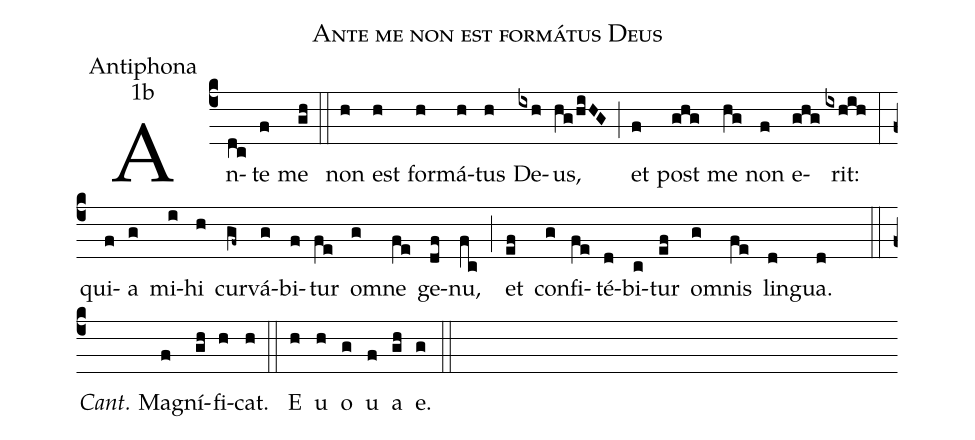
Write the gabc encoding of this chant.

name:Ante me non est formátus Deus;
office-part:Antiphona;
mode:1b;
%%
(c4) An(dc)te(f) me(gh) (::) non(h) est(h) for(h)má(h)tus(h) De(ixh)us,(hg/hiHG) (;) et(f) post(ghg) me(hg) non(f) e(ghg)rit:(ixhih) (:) qui(f)a(g) mi(i)hi(h) cur(gf~)vá(g)bi(f)tur(fe) o(g)mne(fe) ge(df)nu,(fc) (;) et(ef) con(g)fi(fe)té(d)bi(c)tur(ef) o(g)mnis(fe) lin(d)gua.(d) (::)
<i>Cant.</i> M{a}(f)gní(gh)fi(h)cat.(h) (::)
<eu> E(h) u(h) o(g) u(f) a(gh) e.(g) </eu>(::)
